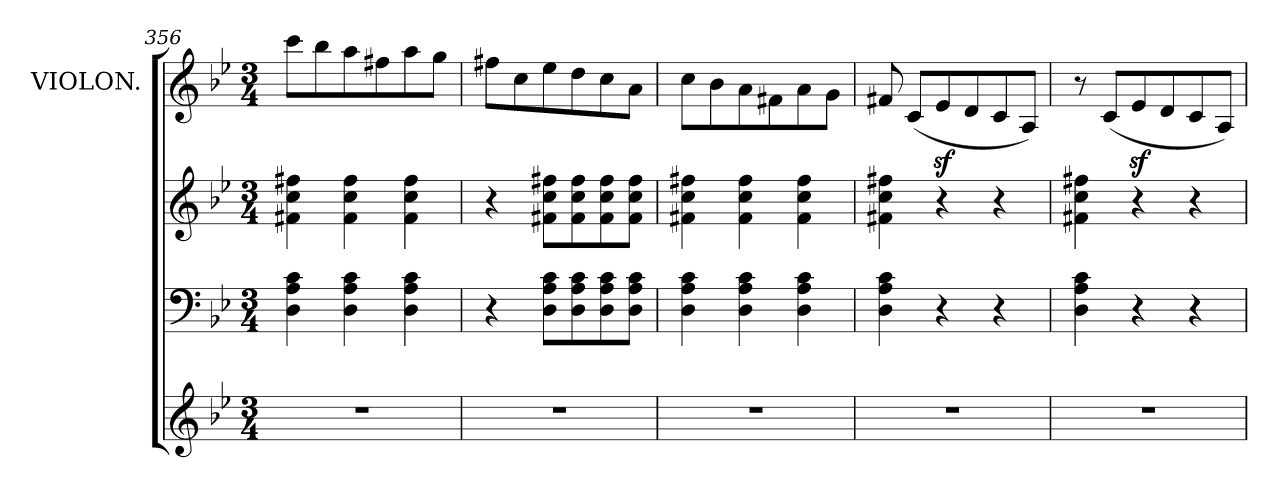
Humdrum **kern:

**kern	**kern	**kern	**kern
*part3	*part2	*part2	*part1
*staff4	*staff3	*staff2	*staff1
*	*	*	*I"VIOLON.
*clefG2	*clefF4	*clefG2	*clefG2
*k[b-e-]	*k[b-e-]	*k[b-e-]	*k[b-e-]
*B-:	*B-:	*B-:	*B-:
*M3/4	*M3/4	*M3/4	*M3/4
=356	=356	=356	=356
!LO:N:vis=1	!	!	!
2.r	4D\ 4A\ 4c\	4f#X\ 4cc\ 4ff#X\	8ccc\L
.	.	.	8bb-\
.	4D\ 4A\ 4c\	4f#\ 4cc\ 4ff#\	8aa\
.	.	.	8ff#X\
.	4D\ 4A\ 4c\	4f#\ 4cc\ 4ff#\	8aa\
.	.	.	8gg\J
=357	=357	=357	=357
!LO:N:vis=1	!	!	!
2.r	4r	4r	8ff#X\L
.	.	.	8cc\
.	8D\ 8A\ 8c\L	8f#X\ 8cc\ 8ff#X\L	8ee-\
.	8D\ 8A\ 8c\	8f#\ 8cc\ 8ff#\	8dd\
.	8D\ 8A\ 8c\	8f#\ 8cc\ 8ff#\	8cc\
.	8D\ 8A\ 8c\J	8f#\ 8cc\ 8ff#\J	8a\J
=358	=358	=358	=358
!LO:N:vis=1	!	!	!
2.r	4D\ 4A\ 4c\	4f#X\ 4cc\ 4ff#X\	8cc\L
.	.	.	8b-\
.	4D\ 4A\ 4c\	4f#\ 4cc\ 4ff#\	8a\
.	.	.	8f#X\
.	4D\ 4A\ 4c\	4f#\ 4cc\ 4ff#\	8a\
.	.	.	8g\J
=359	=359	=359	=359
!LO:N:vis=1	!	!	!
2.r	4D\ 4A\ 4c\	4f#X\ 4cc\ 4ff#X\	8f#X/
.	.	.	(<8c/L
.	4r	4r	8e-z</
.	.	.	8d/
.	4r	4r	8c/
.	.	.	8A/J)
=360	=360	=360	=360
!LO:N:vis=1	!	!	!
2.r	4D\ 4A\ 4c\	4f#X\ 4cc\ 4ff#X\	8r
.	.	.	(<8c/L
.	4r	4r	8e-z</
.	.	.	8d/
.	4r	4r	8c/
.	.	.	8A/J)
=	=	=	=
*-	*-	*-	*-
